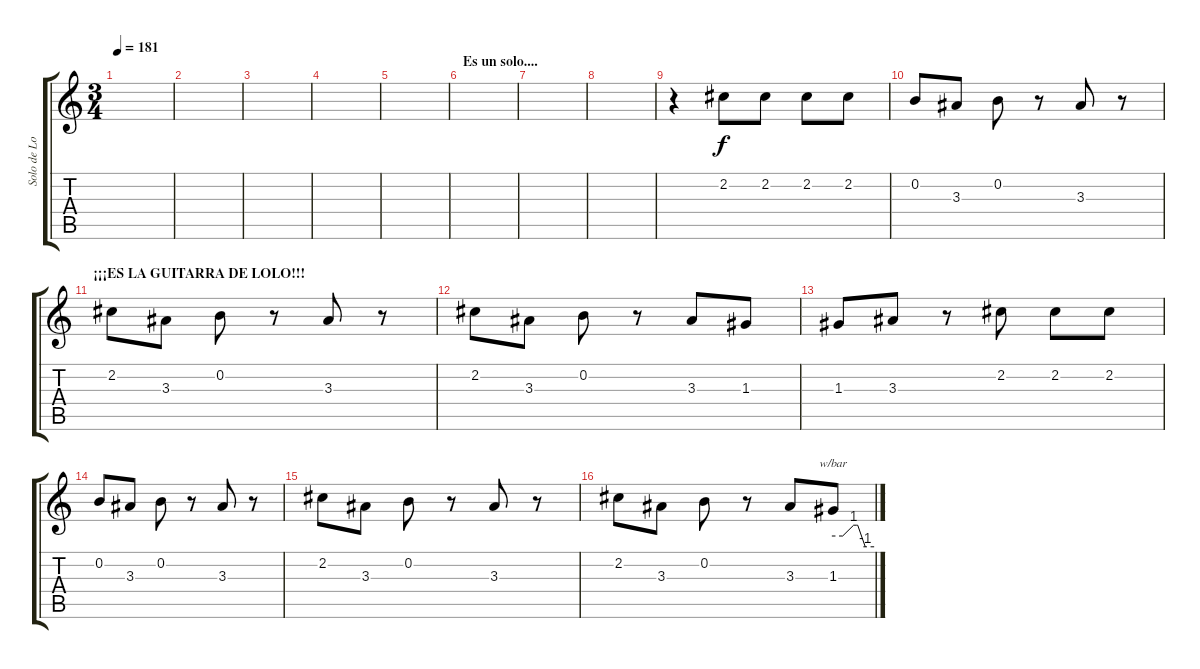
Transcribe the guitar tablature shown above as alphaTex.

\track ("Solo de Lolo" "Solo de Lo") {instrument distortionguitar}
\staff {score tabs}
\tuning (E4 B3 G3 D3 A2 E2) {hide}
\ts (3 4)
\tempo 181
\clef g2
\ks c
|
|
|
|
|
\section ("" "Es un solo....")
|
|
|
r.4 2.2.8 2.2.8 2.2.8 2.2.8 |
0.2.8 3.3.8 0.2.8 r.8 3.3.8 r.8 |
\section ("" "¡¡¡ES LA GUITARRA DE LOLO!!!")
2.2.8 3.3.8 0.2.8 r.8 3.3.8 r.8 |
2.2.8 3.3.8 0.2.8 r.8 3.3.8 1.3.8 |
1.3.8 3.3.8 r.8 2.2.8 2.2.8 2.2.8 |
0.2.8 3.3.8 0.2.8 r.8 3.3.8 r.8 |
2.2.8 3.3.8 0.2.8 r.8 3.3.8 r.8 |
2.2.8 3.3.8 0.2.8 r.8 3.3.8 1.3.8{tbe (custom default 0 0 14 0 30 4 34 4 36 4 47 -4 60 -4)}
